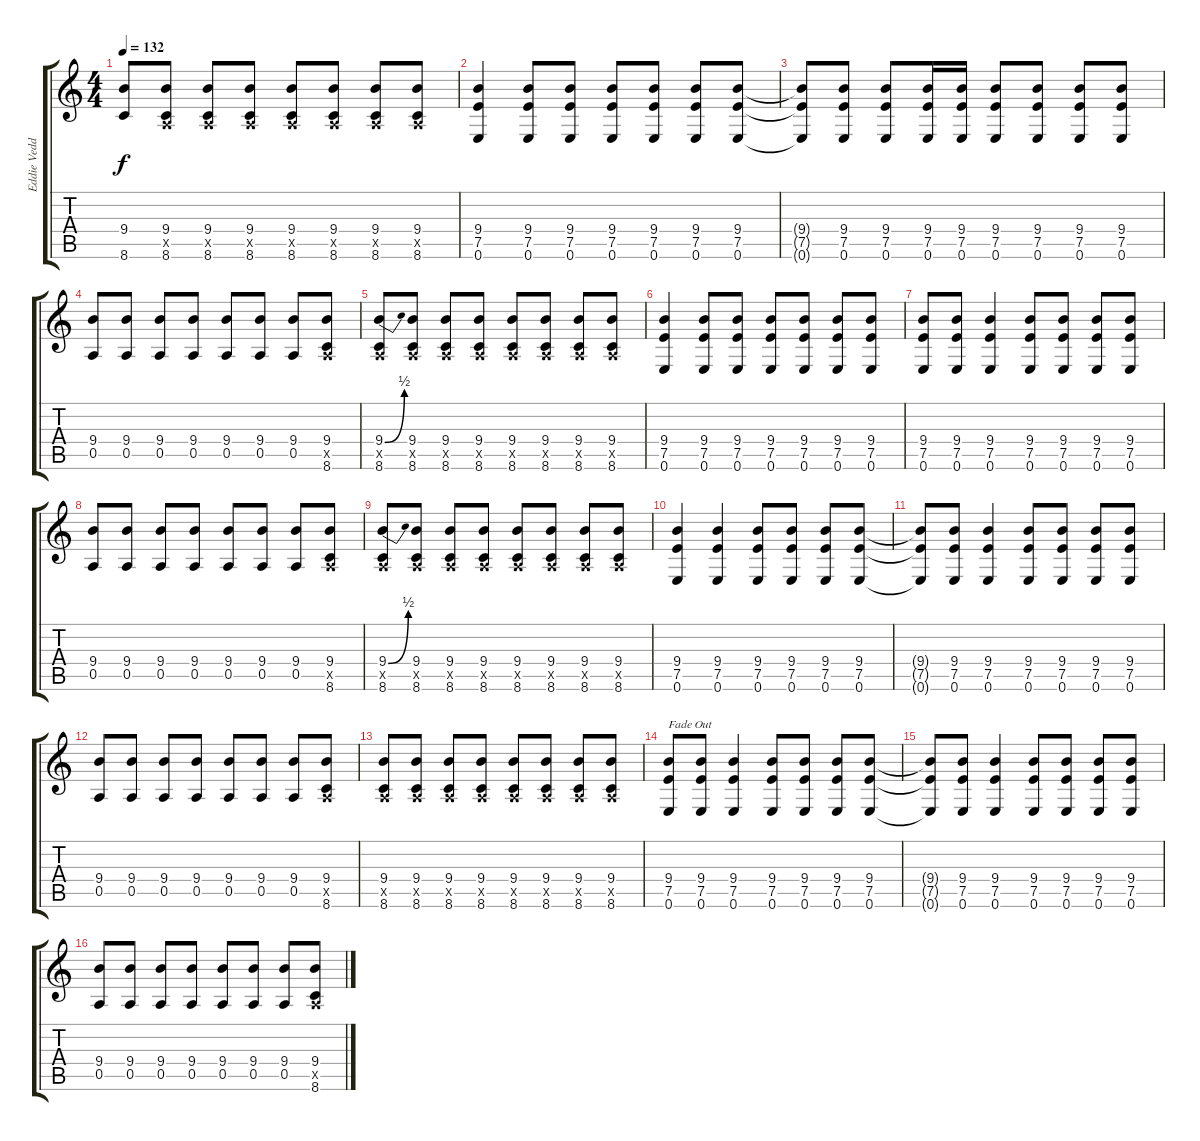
\track ("Eddie Vedder" "Eddie Vedd") {instrument distortionguitar}
\staff {score tabs}
\tuning (E4 B3 G3 D3 A2 E2) {hide}
\ts (4 4)
\tempo 132
\clef g2
\ks c
(9.4{t} 8.6{t}).8{dy f} (9.4 0.5{x} 8.6).8 (9.4 0.5{x} 8.6).8 (9.4 0.5{x} 8.6).8 (9.4 0.5{x} 8.6).8 (9.4 0.5{x} 8.6).8 (9.4 0.5{x} 8.6).8 (9.4 0.5{x} 8.6).8 |
(9.4 7.5 0.6).4 (9.4 7.5 0.6).8 (9.4 7.5 0.6).8 (9.4 7.5 0.6).8 (9.4 7.5 0.6).8 (9.4 7.5 0.6).8 (9.4 7.5 0.6).8 |
(9.4{t} 7.5{t} 0.6{t}).8 (9.4 7.5 0.6).8 (9.4 7.5 0.6).8 (9.4 7.5 0.6).16 (9.4 7.5 0.6).16 (9.4 7.5 0.6).8 (9.4 7.5 0.6).8 (9.4 7.5 0.6).8 (9.4 7.5 0.6).8 |
(9.4 0.5).8 (9.4 0.5).8 (9.4 0.5).8 (9.4 0.5).8 (9.4 0.5).8 (9.4 0.5).8 (9.4 0.5).8 (9.4 0.5{x} 8.6).8 |
(9.4{be (bend 0 0 60 2)} 0.5{x} 8.6).8 (9.4 0.5{x} 8.6).8 (9.4 0.5{x} 8.6).8 (9.4 0.5{x} 8.6).8 (9.4 0.5{x} 8.6).8 (9.4 0.5{x} 8.6).8 (9.4 0.5{x} 8.6).8 (9.4 0.5{x} 8.6).8 |
(9.4 7.5 0.6).4 (9.4 7.5 0.6).8 (9.4 7.5 0.6).8 (9.4 7.5 0.6).8 (9.4 7.5 0.6).8 (9.4 7.5 0.6).8 (9.4 7.5 0.6).8 |
(9.4 7.5 0.6).8 (9.4 7.5 0.6).8 (9.4 7.5 0.6).4 (9.4 7.5 0.6).8 (9.4 7.5 0.6).8 (9.4 7.5 0.6).8 (9.4 7.5 0.6).8 |
(9.4 0.5).8 (9.4 0.5).8 (9.4 0.5).8 (9.4 0.5).8 (9.4 0.5).8 (9.4 0.5).8 (9.4 0.5).8 (9.4 0.5{x} 8.6).8 |
(9.4{be (bend 0 0 60 2)} 0.5{x} 8.6).8 (9.4 0.5{x} 8.6).8 (9.4 0.5{x} 8.6).8 (9.4 0.5{x} 8.6).8 (9.4 0.5{x} 8.6).8 (9.4 0.5{x} 8.6).8 (9.4 0.5{x} 8.6).8 (9.4 0.5{x} 8.6).8 |
(9.4 7.5 0.6).4 (9.4 7.5 0.6).4 (9.4 7.5 0.6).8 (9.4 7.5 0.6).8 (9.4 7.5 0.6).8 (9.4 7.5 0.6).8 |
(9.4{t} 7.5{t} 0.6{t}).8 (9.4 7.5 0.6).8 (9.4 7.5 0.6).4 (9.4 7.5 0.6).8 (9.4 7.5 0.6).8 (9.4 7.5 0.6).8 (9.4 7.5 0.6).8 |
(9.4 0.5).8 (9.4 0.5).8 (9.4 0.5).8 (9.4 0.5).8 (9.4 0.5).8 (9.4 0.5).8 (9.4 0.5).8 (9.4 0.5{x} 8.6).8 |
(9.4 0.5{x} 8.6).8 (9.4 0.5{x} 8.6).8 (9.4 0.5{x} 8.6).8 (9.4 0.5{x} 8.6).8 (9.4 0.5{x} 8.6).8 (9.4 0.5{x} 8.6).8 (9.4 0.5{x} 8.6).8 (9.4 0.5{x} 8.6).8 |
(9.4 7.5 0.6).8{txt "Fade Out"} (9.4 7.5 0.6).8 (9.4 7.5 0.6).4 (9.4 7.5 0.6).8 (9.4 7.5 0.6).8 (9.4 7.5 0.6).8 (9.4 7.5 0.6).8 |
(9.4{t} 7.5{t} 0.6{t}).8 (9.4 7.5 0.6).8 (9.4 7.5 0.6).4 (9.4 7.5 0.6).8 (9.4 7.5 0.6).8 (9.4 7.5 0.6).8 (9.4 7.5 0.6).8 |
(9.4 0.5).8 (9.4 0.5).8 (9.4 0.5).8 (9.4 0.5).8 (9.4 0.5).8 (9.4 0.5).8 (9.4 0.5).8 (9.4 0.5{x} 8.6).8
